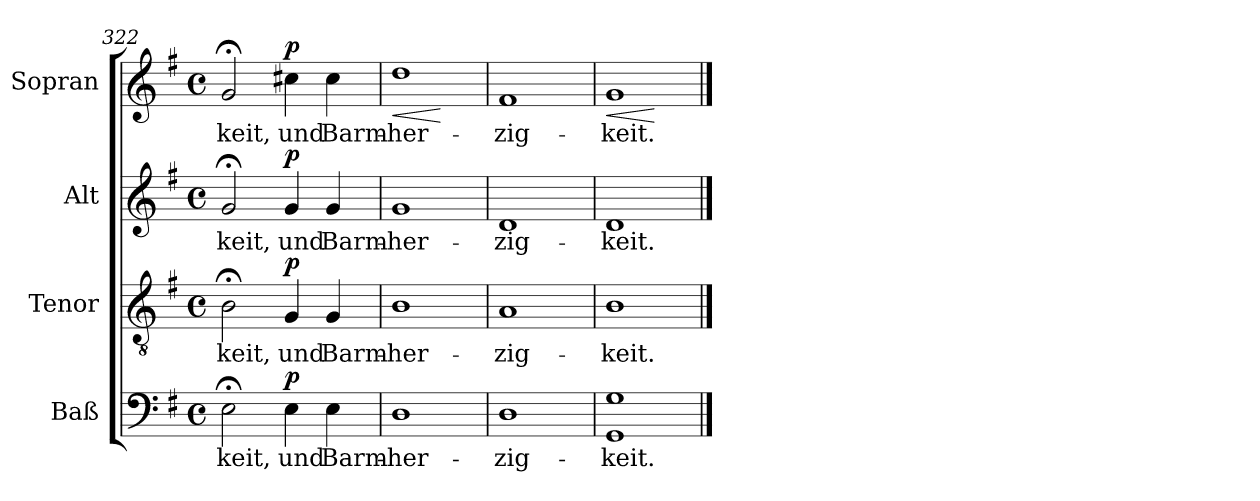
**kern	**text	**dynam	**kern	**text	**dynam	**kern	**text	**dynam	**kern	**text	**dynam
*part4	*part4	*part4	*part3	*part3	*part3	*part2	*part2	*part2	*part1	*part1	*part1
*staff4	*staff4	*staff4	*staff3	*staff3	*staff3	*staff2	*staff2	*staff2	*staff1	*staff1	*staff1
*I"Baß	*	*	*I"Tenor	*	*	*I"Alt	*	*	*I"Sopran	*	*
*I'B.	*	*	*I'T.	*	*	*I'A.	*	*	*I'S.	*	*
*clefF4	*	*	*clefGv2	*	*	*clefG2	*	*	*clefG2	*	*
*k[f#]	*	*	*k[f#]	*	*	*k[f#]	*	*	*k[f#]	*	*
*G:	*	*	*G:	*	*	*G:	*	*	*G:	*	*
*M4/4	*	*	*M4/4	*	*	*M4/4	*	*	*M4/4	*	*
*met(c)	*	*	*met(c)	*	*	*met(c)	*	*	*met(c)	*	*
=322	=322	=322	=322	=322	=322	=322	=322	=322	=322	=322	=322
!	!LO:LY:b	!	!	!LO:LY:b	!	!	!LO:LY:b	!	!	!LO:LY:b	!
2E;<\	-keit,	.	2B;<\	-keit,	.	2g;</	-keit,	.	2g;</	-keit,	.
!	!LO:LY:b	!LO:DY:a	!	!LO:LY:b	!LO:DY:a	!	!LO:LY:b	!LO:DY:a	!	!LO:LY:b	!LO:DY:a
4E\	und	p	4G/	und	p	4g/	und	p	4cc#X\	und	p
!	!LO:LY:b	!	!	!LO:LY:b	!	!	!LO:LY:b	!	!	!LO:LY:b	!
4E\	Barm-	.	4G/	Barm-	.	4g/	Barm-	.	4cc#\	Barm-	.
=323	=323	=323	=323	=323	=323	=323	=323	=323	=323	=323	=323
!	!LO:LY:b	!	!	!LO:LY:b	!	!	!LO:LY:b	!	!	!LO:LY:b	!LO:HP:b
!	!	!	!	!	!	!	!	!	!	!	!LO:HP:n=1:b
1D	-her-	.	1B	-her-	.	1g	-her-	.	1dd	-her-	< >
.	.	.	.	.	.	.	.	.	.	.	[
=324	=324	=324	=324	=324	=324	=324	=324	=324	=324	=324	=324
!	!LO:LY:b	!	!	!LO:LY:b	!	!	!LO:LY:b	!	!	!LO:LY:b	!
1D	-zig-	.	1A	-zig-	.	1d	-zig-	.	1f#	-zig-	.
.	.	.	.	.	.	.	.	.	.	.	]
=325	=325	=325	=325	=325	=325	=325	=325	=325	=325	=325	=325
!	!LO:LY:b	!	!	!LO:LY:b	!	!	!LO:LY:b	!	!	!LO:LY:b	!LO:HP:b
1GG 1G	-keit.	.	1B	-keit.	.	1d	-keit.	.	1g	-keit.	<
.	.	.	.	.	.	.	.	.	.	.	[
==	==	==	==	==	==	==	==	==	==	==	==
*-	*-	*-	*-	*-	*-	*-	*-	*-	*-	*-	*-
